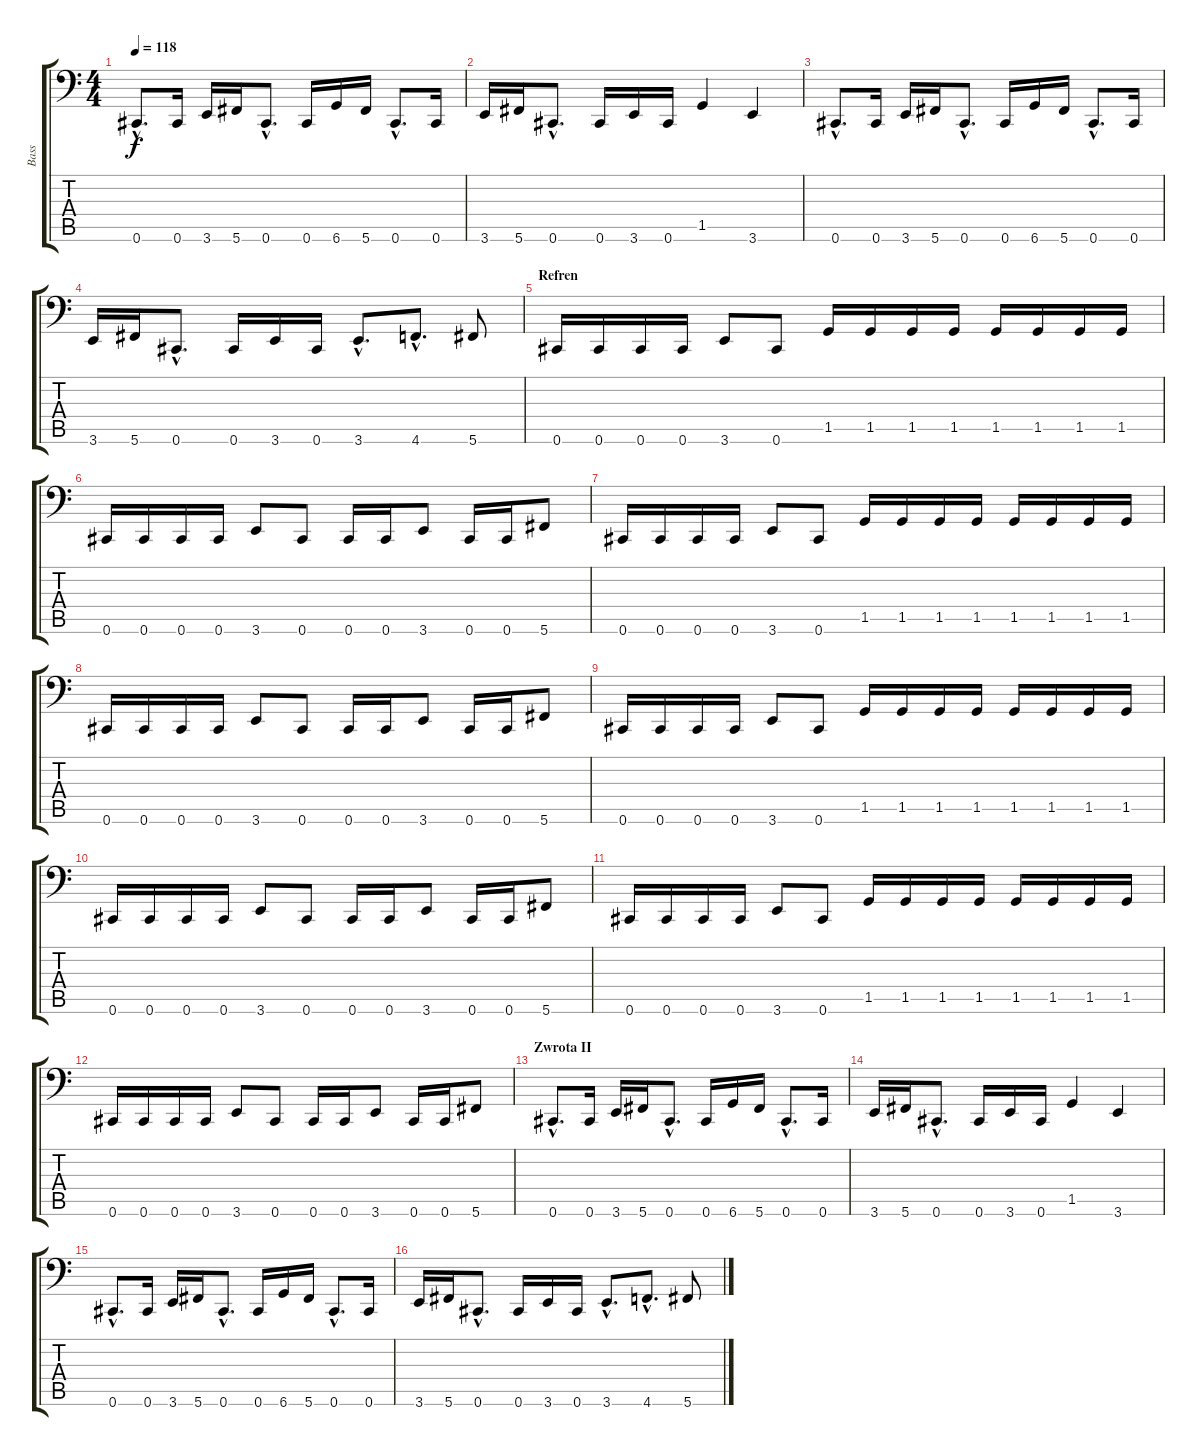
\track ("Bass" "Bass") {instrument electricbassfinger}
\staff {score tabs}
\tuning (Db3 Ab2 E2 B1 Gb1 Db1) {hide}
\ts (4 4)
\tempo 118
\clef f4
\ks c
0.6{hac}.8{d dy f} 0.6.16 3.6.16 5.6.16 0.6{hac}.8{d} 0.6.16 6.6.16 5.6.16 0.6{hac}.8{d} 0.6.16 |
3.6.16 5.6.16 0.6{hac}.8{d} 0.6.16 3.6.16 0.6.16 1.5.4 3.6.4 |
0.6{hac}.8{d} 0.6.16 3.6.16 5.6.16 0.6{hac}.8{d} 0.6.16 6.6.16 5.6.16 0.6{hac}.8{d} 0.6.16 |
3.6.16 5.6.16 0.6{hac}.8{d} 0.6.16 3.6.16 0.6.16 3.6{hac}.8{d} 4.6{hac}.8{d} 5.6.8 |
\section ("" "Refren")
0.6.16 0.6.16 0.6.16 0.6.16 3.6.8 0.6.8 1.5.16 1.5.16 1.5.16 1.5.16 1.5.16 1.5.16 1.5.16 1.5.16 |
0.6.16 0.6.16 0.6.16 0.6.16 3.6.8 0.6.8 0.6.16 0.6.16 3.6.8 0.6.16 0.6.16 5.6.8 |
0.6.16 0.6.16 0.6.16 0.6.16 3.6.8 0.6.8 1.5.16 1.5.16 1.5.16 1.5.16 1.5.16 1.5.16 1.5.16 1.5.16 |
0.6.16 0.6.16 0.6.16 0.6.16 3.6.8 0.6.8 0.6.16 0.6.16 3.6.8 0.6.16 0.6.16 5.6.8 |
0.6.16 0.6.16 0.6.16 0.6.16 3.6.8 0.6.8 1.5.16 1.5.16 1.5.16 1.5.16 1.5.16 1.5.16 1.5.16 1.5.16 |
0.6.16 0.6.16 0.6.16 0.6.16 3.6.8 0.6.8 0.6.16 0.6.16 3.6.8 0.6.16 0.6.16 5.6.8 |
0.6.16 0.6.16 0.6.16 0.6.16 3.6.8 0.6.8 1.5.16 1.5.16 1.5.16 1.5.16 1.5.16 1.5.16 1.5.16 1.5.16 |
0.6.16 0.6.16 0.6.16 0.6.16 3.6.8 0.6.8 0.6.16 0.6.16 3.6.8 0.6.16 0.6.16 5.6.8 |
\section ("" "Zwrota II")
0.6{hac}.8{d} 0.6.16 3.6.16 5.6.16 0.6{hac}.8{d} 0.6.16 6.6.16 5.6.16 0.6{hac}.8{d} 0.6.16 |
3.6.16 5.6.16 0.6{hac}.8{d} 0.6.16 3.6.16 0.6.16 1.5.4 3.6.4 |
0.6{hac}.8{d} 0.6.16 3.6.16 5.6.16 0.6{hac}.8{d} 0.6.16 6.6.16 5.6.16 0.6{hac}.8{d} 0.6.16 |
3.6.16 5.6.16 0.6{hac}.8{d} 0.6.16 3.6.16 0.6.16 3.6{hac}.8{d} 4.6{hac}.8{d} 5.6.8
